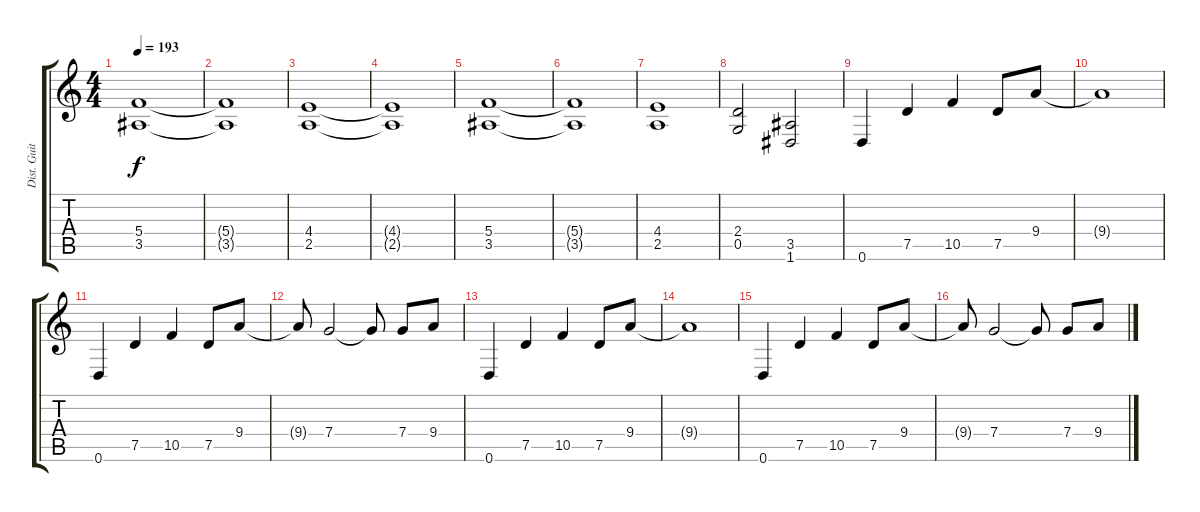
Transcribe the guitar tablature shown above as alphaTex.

\track ("Dist. Guitar I" "Dist. Guit") {instrument distortionguitar}
\staff {score tabs}
\tuning (D4 A3 F3 C3 G2 D2) {hide}
\ts (4 4)
\tempo 193
\clef g2
\ks c
(5.4 3.5).1{dy f} |
(5.4{t} 3.5{t}).1 |
(4.4 2.5).1 |
(4.4{t} 2.5{t}).1 |
(5.4 3.5).1 |
(5.4{t} 3.5{t}).1 |
(4.4 2.5).1 |
(2.4 0.5).2 (3.5 1.6).2 |
0.6.4 7.5.4 10.5.4 7.5.8 9.4.8 |
9.4{t}.1 |
0.6.4 7.5.4 10.5.4 7.5.8 9.4.8 |
9.4{t}.8 7.4.2 7.4{t}.8 7.4.8 9.4.8 |
0.6.4 7.5.4 10.5.4 7.5.8 9.4.8 |
9.4{t}.1 |
0.6.4 7.5.4 10.5.4 7.5.8 9.4.8 |
9.4{t}.8 7.4.2 7.4{t}.8 7.4.8 9.4.8
